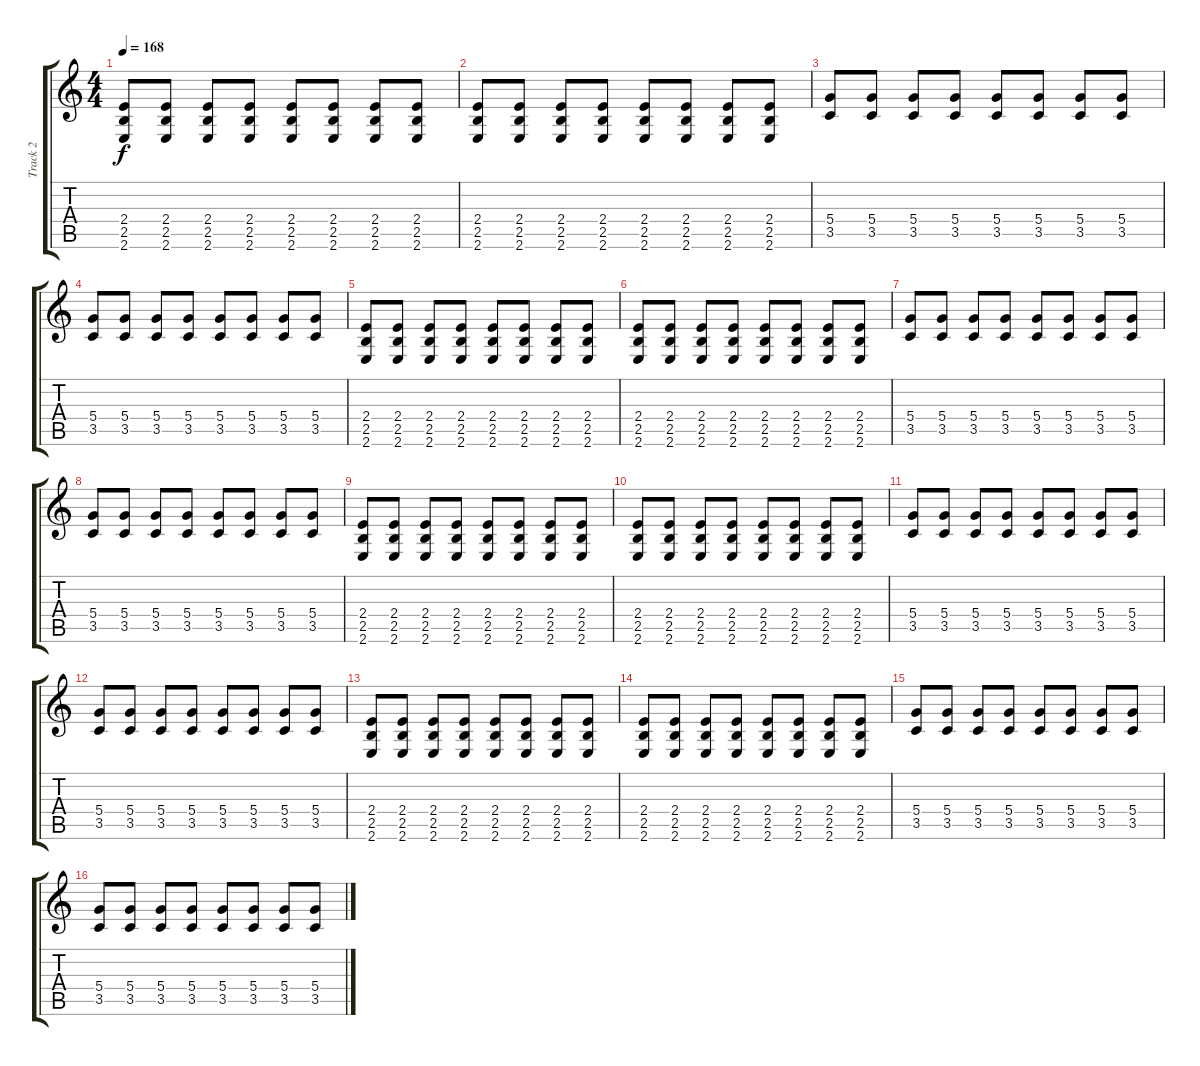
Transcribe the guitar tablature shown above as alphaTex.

\track ("Track 2" "Track 2") {instrument distortionguitar}
\staff {score tabs}
\tuning (E4 B3 G3 D3 A2 D2) {hide}
\ts (4 4)
\tempo 168
\clef g2
\ks c
(2.4 2.5 2.6).8{dy f} (2.4 2.5 2.6).8 (2.4 2.5 2.6).8 (2.4 2.5 2.6).8 (2.4 2.5 2.6).8 (2.4 2.5 2.6).8 (2.4 2.5 2.6).8 (2.4 2.5 2.6).8 |
(2.4 2.5 2.6).8 (2.4 2.5 2.6).8 (2.4 2.5 2.6).8 (2.4 2.5 2.6).8 (2.4 2.5 2.6).8 (2.4 2.5 2.6).8 (2.4 2.5 2.6).8 (2.4 2.5 2.6).8 |
(5.4 3.5).8 (5.4 3.5).8 (5.4 3.5).8 (5.4 3.5).8 (5.4 3.5).8 (5.4 3.5).8 (5.4 3.5).8 (5.4 3.5).8 |
(5.4 3.5).8 (5.4 3.5).8 (5.4 3.5).8 (5.4 3.5).8 (5.4 3.5).8 (5.4 3.5).8 (5.4 3.5).8 (5.4 3.5).8 |
(2.4 2.5 2.6).8 (2.4 2.5 2.6).8 (2.4 2.5 2.6).8 (2.4 2.5 2.6).8 (2.4 2.5 2.6).8 (2.4 2.5 2.6).8 (2.4 2.5 2.6).8 (2.4 2.5 2.6).8 |
(2.4 2.5 2.6).8 (2.4 2.5 2.6).8 (2.4 2.5 2.6).8 (2.4 2.5 2.6).8 (2.4 2.5 2.6).8 (2.4 2.5 2.6).8 (2.4 2.5 2.6).8 (2.4 2.5 2.6).8 |
(5.4 3.5).8 (5.4 3.5).8 (5.4 3.5).8 (5.4 3.5).8 (5.4 3.5).8 (5.4 3.5).8 (5.4 3.5).8 (5.4 3.5).8 |
(5.4 3.5).8 (5.4 3.5).8 (5.4 3.5).8 (5.4 3.5).8 (5.4 3.5).8 (5.4 3.5).8 (5.4 3.5).8 (5.4 3.5).8 |
(2.4 2.5 2.6).8 (2.4 2.5 2.6).8 (2.4 2.5 2.6).8 (2.4 2.5 2.6).8 (2.4 2.5 2.6).8 (2.4 2.5 2.6).8 (2.4 2.5 2.6).8 (2.4 2.5 2.6).8 |
(2.4 2.5 2.6).8 (2.4 2.5 2.6).8 (2.4 2.5 2.6).8 (2.4 2.5 2.6).8 (2.4 2.5 2.6).8 (2.4 2.5 2.6).8 (2.4 2.5 2.6).8 (2.4 2.5 2.6).8 |
(5.4 3.5).8{volume 14 balance 12} (5.4 3.5).8 (5.4 3.5).8 (5.4 3.5).8 (5.4 3.5).8 (5.4 3.5).8 (5.4 3.5).8 (5.4 3.5).8 |
(5.4 3.5).8 (5.4 3.5).8 (5.4 3.5).8 (5.4 3.5).8 (5.4 3.5).8 (5.4 3.5).8 (5.4 3.5).8 (5.4 3.5).8 |
(2.4 2.5 2.6).8 (2.4 2.5 2.6).8 (2.4 2.5 2.6).8 (2.4 2.5 2.6).8 (2.4 2.5 2.6).8 (2.4 2.5 2.6).8 (2.4 2.5 2.6).8 (2.4 2.5 2.6).8 |
(2.4 2.5 2.6).8 (2.4 2.5 2.6).8 (2.4 2.5 2.6).8 (2.4 2.5 2.6).8 (2.4 2.5 2.6).8 (2.4 2.5 2.6).8 (2.4 2.5 2.6).8 (2.4 2.5 2.6).8 |
(5.4 3.5).8 (5.4 3.5).8 (5.4 3.5).8 (5.4 3.5).8 (5.4 3.5).8 (5.4 3.5).8 (5.4 3.5).8 (5.4 3.5).8 |
(5.4 3.5).8 (5.4 3.5).8 (5.4 3.5).8 (5.4 3.5).8 (5.4 3.5).8 (5.4 3.5).8 (5.4 3.5).8 (5.4 3.5).8
